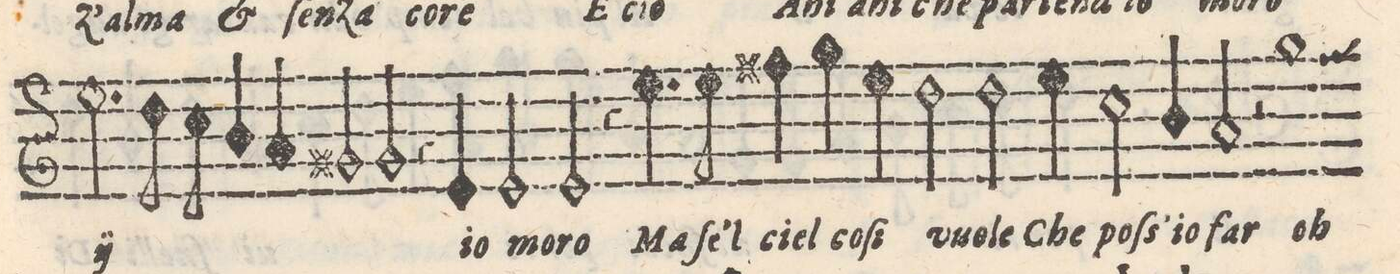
**kern	**text
*I"CANTO	*
*clefG2	*
*k[]	*
*met(c)	*
*M2/1	*
2.ee\	/ahi
8dd\	che
8cc\	par-
=13-	=13-
4b/	-ten-
4a/	-d`io
2g#X/	mo-
2g#/	-ro/
4r	.
4e/	io
=14-	=14-
2e/	mo-
2e/	-ro
4r	.
4.ee\	Ma
8ee\	ſe`l
4ff#X\	ciel
=15-	=15-
4gg\	co-
4ee\	-ſi
2dd\	vuo-
2dd\	-le
4ee\	Che
2cc\	poſ-
=16-	=16-
4b/	s`io
2a/	far
2r	.
1gg\	oh
=17-	=17-
*-	*-
